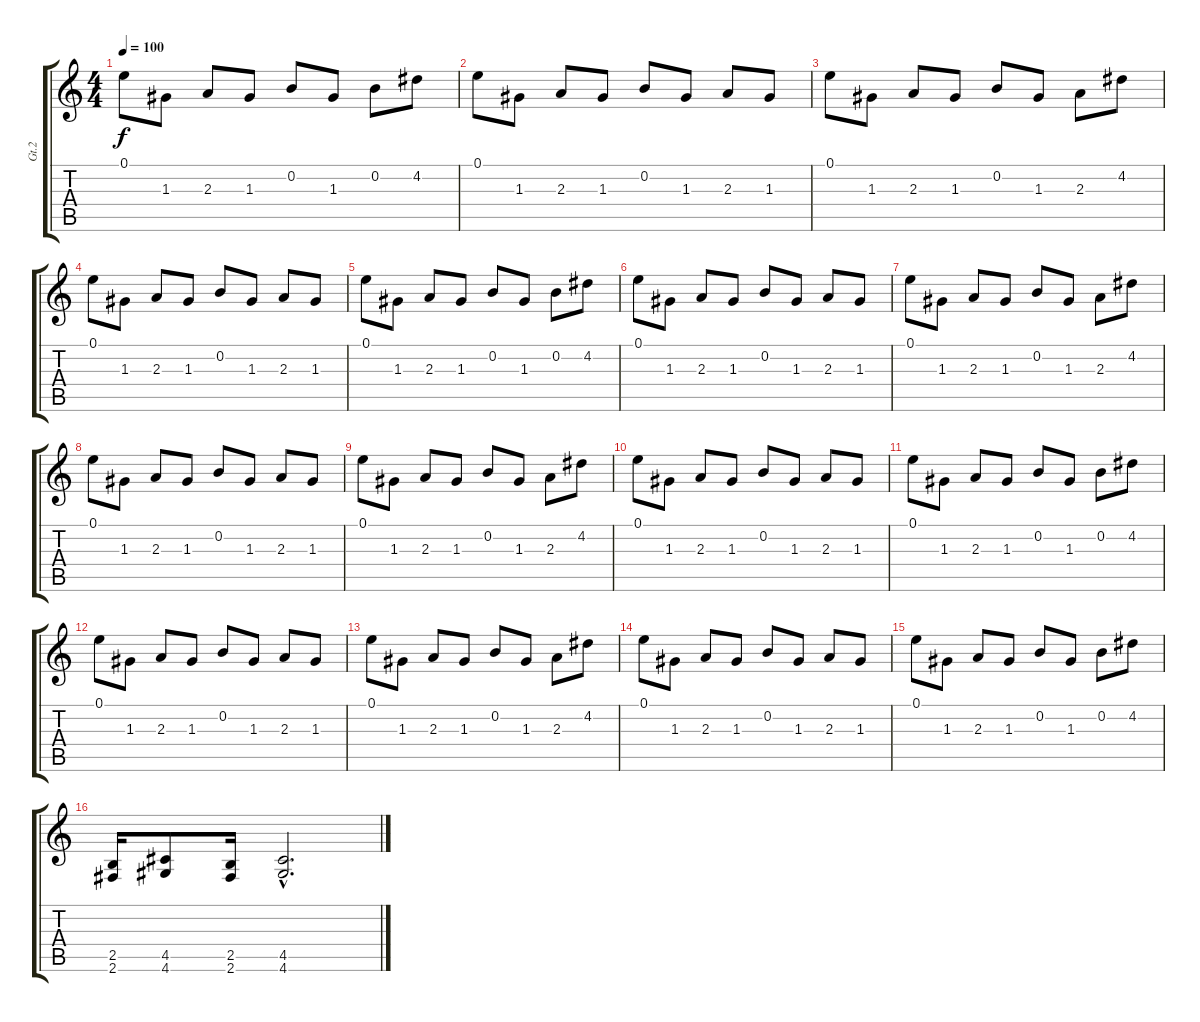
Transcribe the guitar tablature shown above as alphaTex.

\track ("Gt.2" "Gt.2") {instrument distortionguitar}
\staff {score tabs}
\tuning (E4 B3 G3 D3 A2 E2) {hide}
\ts (4 4)
\tempo 100
\clef g2
\ks c
0.1.8{dy f} 1.3.8 2.3.8 1.3.8 0.2.8 1.3.8 0.2.8 4.2.8 |
0.1.8 1.3.8 2.3.8 1.3.8 0.2.8 1.3.8 2.3.8 1.3.8 |
0.1.8 1.3.8 2.3.8 1.3.8 0.2.8 1.3.8 2.3.8 4.2.8 |
0.1.8 1.3.8 2.3.8 1.3.8 0.2.8 1.3.8 2.3.8 1.3.8 |
0.1.8 1.3.8 2.3.8 1.3.8 0.2.8 1.3.8 0.2.8 4.2.8 |
0.1.8{volume 10} 1.3.8 2.3.8 1.3.8 0.2.8 1.3.8 2.3.8 1.3.8 |
0.1.8 1.3.8 2.3.8 1.3.8 0.2.8 1.3.8 2.3.8 4.2.8 |
0.1.8 1.3.8 2.3.8 1.3.8 0.2.8 1.3.8 2.3.8 1.3.8 |
0.1.8 1.3.8 2.3.8 1.3.8 0.2.8 1.3.8 2.3.8 4.2.8 |
0.1.8 1.3.8 2.3.8 1.3.8 0.2.8 1.3.8 2.3.8 1.3.8 |
0.1.8 1.3.8 2.3.8 1.3.8 0.2.8 1.3.8 0.2.8 4.2.8 |
0.1.8 1.3.8 2.3.8 1.3.8 0.2.8 1.3.8 2.3.8 1.3.8 |
0.1.8 1.3.8 2.3.8 1.3.8 0.2.8 1.3.8 2.3.8 4.2.8 |
0.1.8 1.3.8 2.3.8 1.3.8 0.2.8 1.3.8 2.3.8 1.3.8 |
0.1.8 1.3.8 2.3.8 1.3.8 0.2.8 1.3.8 0.2.8 4.2.8 |
(2.5 2.6).16 (4.5 4.6).8 (2.5 2.6).16 (4.5{hac} 4.6{hac}).2{d}
